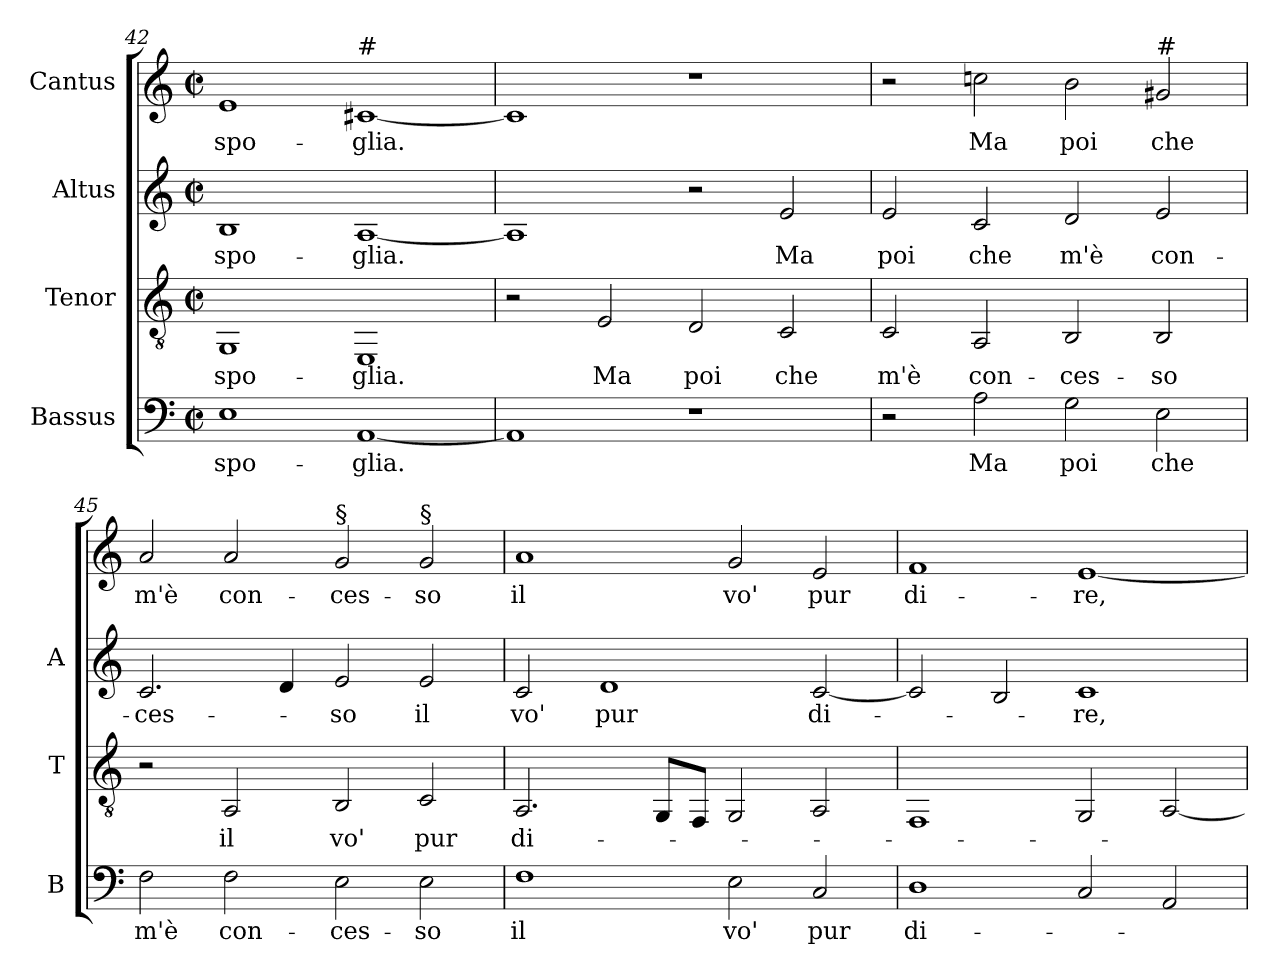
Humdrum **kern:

**kern	**text	**kern	**text	**kern	**text	**kern	**text
*part4	*part4	*part3	*part3	*part2	*part2	*part1	*part1
*staff4	*staff4	*staff3	*staff3	*staff2	*staff2	*staff1	*staff1
*I"Bassus	*	*I"Tenor	*	*I"Altus	*	*I"Cantus	*
*I'B	*	*I'T	*	*I'A	*	*	*
*clefF4	*	*clefGv2	*	*clefG2	*	*clefG2	*
*k[]	*	*k[]	*	*k[]	*	*k[]	*
*C:	*	*C:	*	*C:	*	*C:	*
*M2/2	*	*M2/2	*	*M2/2	*	*M2/2	*
*met(c|)	*	*met(c|)	*	*met(c|)	*	*met(c|)	*
=42	=42	=42	=42	=42	=42	=42	=42
!	!LO:LY:b:color=#000000	!	!	!	!	!	!
!	!	!	!LO:LY:b:color=#000000	!	!	!	!
!	!	!	!	!	!LO:LY:b:color=#000000	!	!
!	!	!	!	!	!	!	!LO:LY:b:color=#000000
1Ei	spo-	1GGi	spo-	1Bi	spo-	1ei	spo-
!	!LO:LY:b:color=#000000	!	!	!	!	!	!
!	!	!	!LO:LY:b:color=#000000	!	!	!	!
!	!	!	!	!	!LO:LY:b:color=#000000	!	!
!	!	!	!	!	!	!LO:TX:a:t=#	!
!	!	!	!	!	!	!	!LO:LY:b:color=#000000
[<1AAi	-glia.	1EEi	-glia.	[<1Ai	-glia.	[<1c#i	-glia.
=43	=43	=43	=43	=43	=43	=43	=43
1AAi]	.	2r	.	1Ai]	.	1c#i]	.
!	!	!	!LO:LY:b:color=#000000	!	!	!	!
.	.	2Ei/	Ma	.	.	.	.
!	!	!	!LO:LY:b:color=#000000	!	!	!	!
1r	.	2Di/	poi	2r	.	1r	.
!	!	!	!LO:LY:b:color=#000000	!	!	!	!
!	!	!	!	!	!LO:LY:b:color=#000000	!	!
.	.	2Ci/	che	2ei/	Ma	.	.
=44	=44	=44	=44	=44	=44	=44	=44
!	!	!	!LO:LY:b:color=#000000	!	!	!	!
!	!	!	!	!	!LO:LY:b:color=#000000	!	!
2r	.	2Ci/	m'è	2ei/	poi	2r	.
!	!LO:LY:b:color=#000000	!	!	!	!	!	!
!	!	!	!LO:LY:b:color=#000000	!	!	!	!
!	!	!	!	!	!LO:LY:b:color=#000000	!	!
!	!	!	!	!	!	!	!LO:LY:b:color=#000000
2Ai\	Ma	2AAi/	con-	2ci/	che	2ccni\	Ma
!	!LO:LY:b:color=#000000	!	!	!	!	!	!
!	!	!	!LO:LY:b:color=#000000	!	!	!	!
!	!	!	!	!	!LO:LY:b:color=#000000	!	!
!	!	!	!	!	!	!	!LO:LY:b:color=#000000
2Gi\	poi	2BBi/	-ces-	2di/	m'è	2bi\	poi
!	!LO:LY:b:color=#000000	!	!	!	!	!	!
!	!	!	!LO:LY:b:color=#000000	!	!	!	!
!	!	!	!	!	!LO:LY:b:color=#000000	!	!
!	!	!	!	!	!	!LO:TX:a:t=#	!
!	!	!	!	!	!	!	!LO:LY:b:color=#000000
2Ei\	che	2BBi/	-so	2ei/	con-	2g#i/	che
=45	=45	=45	=45	=45	=45	=45	=45
!	!LO:LY:b:color=#000000	!	!	!	!	!	!
!	!	!	!	!	!LO:LY:b:color=#000000	!	!
!	!	!	!	!	!	!	!LO:LY:b:color=#000000
2Fi\	m'è	2r	.	2.ci/	-ces-	2ai/	m'è
!	!LO:LY:b:color=#000000	!	!	!	!	!	!
!	!	!	!LO:LY:b:color=#000000	!	!	!	!
!	!	!	!	!	!	!	!LO:LY:b:color=#000000
2Fi\	con-	2AAi/	il	.	.	2ai/	con-
.	.	.	.	4di/	.	.	.
!	!LO:LY:b:color=#000000	!	!	!	!	!	!
!	!	!	!LO:LY:b:color=#000000	!	!	!	!
!	!	!	!	!	!LO:LY:b:color=#000000	!	!
!	!	!	!	!	!	!LO:TX:a:t=§	!
!	!	!	!	!	!	!	!LO:LY:b:color=#000000
2Ei\	-ces-	2BBi/	vo'	2ei/	-so	2gi/	-ces-
!	!LO:LY:b:color=#000000	!	!	!	!	!	!
!	!	!	!LO:LY:b:color=#000000	!	!	!	!
!	!	!	!	!	!LO:LY:b:color=#000000	!	!
!	!	!	!	!	!	!LO:TX:a:t=§	!
!	!	!	!	!	!	!	!LO:LY:b:color=#000000
2Ei\	-so	2Ci/	pur	2ei/	il	2gi/	-so
=46	=46	=46	=46	=46	=46	=46	=46
!	!LO:LY:b:color=#000000	!	!	!	!	!	!
!	!	!	!LO:LY:b:color=#000000	!	!	!	!
!	!	!	!	!	!LO:LY:b:color=#000000	!	!
!	!	!	!	!	!	!	!LO:LY:b:color=#000000
1Fi	il	2.AAi/	di-	2ci/	vo'	1ai	il
!	!	!	!	!	!LO:LY:b:color=#000000	!	!
.	.	.	.	1di	pur	.	.
.	.	8GGi/L	.	.	.	.	.
.	.	8FFi/J	.	.	.	.	.
!	!LO:LY:b:color=#000000	!	!	!	!	!	!
!	!	!	!	!	!	!	!LO:LY:b:color=#000000
2Ei\	vo'	2GGi/	.	.	.	2gi/	vo'
!	!LO:LY:b:color=#000000	!	!	!	!	!	!
!	!	!	!	!	!LO:LY:b:color=#000000	!	!
!	!	!	!	!	!	!	!LO:LY:b:color=#000000
2Ci/	pur	2AAi/	.	[<2ci/	di-	2ei/	pur
=47	=47	=47	=47	=47	=47	=47	=47
!	!LO:LY:b:color=#000000	!	!	!	!	!	!
!	!	!	!	!	!	!	!LO:LY:b:color=#000000
1Di	di-	1FFi	.	2ci/]	.	1fi	di-
.	.	.	.	2Bi/	.	.	.
!	!	!	!	!	!LO:LY:b:color=#000000	!	!
!	!	!	!	!	!	!	!LO:LY:b:color=#000000
2Ci/	.	2GGi/	.	1ci	-re,	[<1ei	-re,
2AAi/	.	[<2AAi/	.	.	.	.	.
=	=	=	=	=	=	=	=
*-	*-	*-	*-	*-	*-	*-	*-
